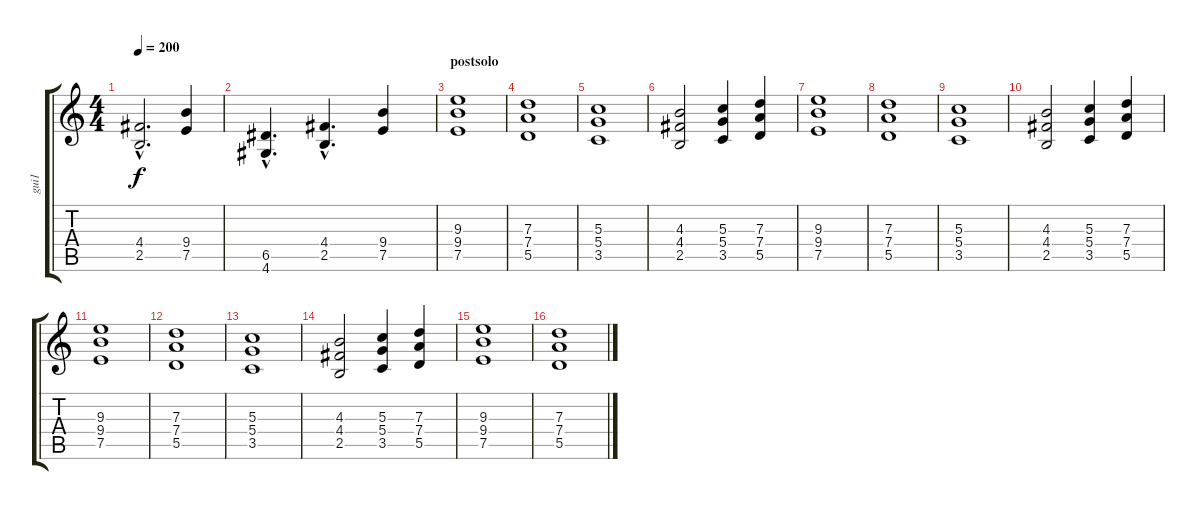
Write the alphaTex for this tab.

\track ("gui1" "gui1") {instrument distortionguitar}
\staff {score tabs}
\tuning (E4 B3 G3 D3 A2 E2) {hide}
\ts (4 4)
\tempo 200
\clef g2
\ks c
(4.4{hac} 2.5{hac}).2{d dy f} (9.4 7.5).4 |
(6.5{hac} 4.6{hac}).4{d} (4.4{hac} 2.5{hac}).4{d} (9.4 7.5).4 |
\section ("" "postsolo")
(9.3 9.4 7.5).1 |
(7.3 7.4 5.5).1 |
(5.3 5.4 3.5).1 |
(4.3 4.4 2.5).2 (5.3 5.4 3.5).4 (7.3 7.4 5.5).4 |
(9.3 9.4 7.5).1 |
(7.3 7.4 5.5).1 |
(5.3 5.4 3.5).1 |
(4.3 4.4 2.5).2 (5.3 5.4 3.5).4 (7.3 7.4 5.5).4 |
(9.3 9.4 7.5).1 |
(7.3 7.4 5.5).1 |
(5.3 5.4 3.5).1 |
(4.3 4.4 2.5).2 (5.3 5.4 3.5).4 (7.3 7.4 5.5).4 |
(9.3 9.4 7.5).1 |
(7.3 7.4 5.5).1
